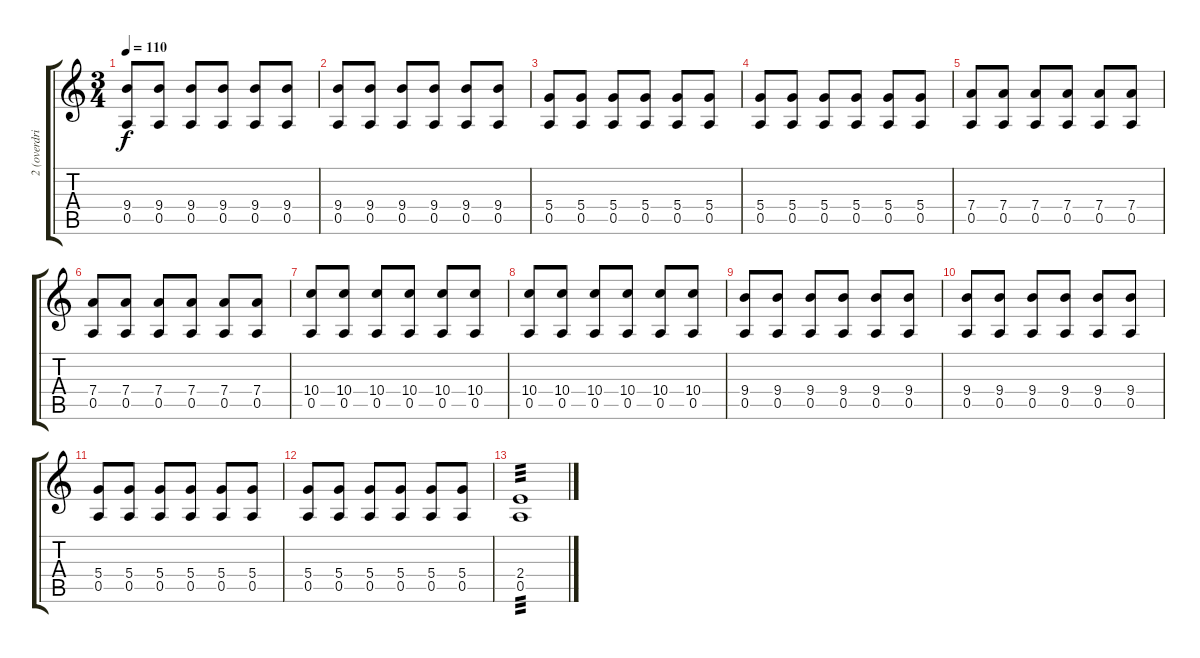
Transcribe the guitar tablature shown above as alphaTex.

\track ("2 (overdrive)" "2 (overdri") {instrument overdrivenguitar}
\staff {score tabs}
\tuning (E4 B3 G3 D3 A2 E2) {hide}
\ts (3 4)
\tempo 110
\clef g2
\ks c
(9.4 0.5).8{dy f} (9.4 0.5).8 (9.4 0.5).8 (9.4 0.5).8 (9.4 0.5).8 (9.4 0.5).8 |
(9.4 0.5).8 (9.4 0.5).8 (9.4 0.5).8 (9.4 0.5).8 (9.4 0.5).8 (9.4 0.5).8 |
(5.4 0.5).8 (5.4 0.5).8 (5.4 0.5).8 (5.4 0.5).8 (5.4 0.5).8 (5.4 0.5).8 |
(5.4 0.5).8 (5.4 0.5).8 (5.4 0.5).8 (5.4 0.5).8 (5.4 0.5).8 (5.4 0.5).8 |
(7.4 0.5).8 (7.4 0.5).8 (7.4 0.5).8 (7.4 0.5).8 (7.4 0.5).8 (7.4 0.5).8 |
(7.4 0.5).8 (7.4 0.5).8 (7.4 0.5).8 (7.4 0.5).8 (7.4 0.5).8 (7.4 0.5).8 |
(10.4 0.5).8 (10.4 0.5).8 (10.4 0.5).8 (10.4 0.5).8 (10.4 0.5).8 (10.4 0.5).8 |
(10.4 0.5).8 (10.4 0.5).8 (10.4 0.5).8 (10.4 0.5).8 (10.4 0.5).8 (10.4 0.5).8 |
(9.4 0.5).8 (9.4 0.5).8 (9.4 0.5).8 (9.4 0.5).8 (9.4 0.5).8 (9.4 0.5).8 |
(9.4 0.5).8 (9.4 0.5).8 (9.4 0.5).8 (9.4 0.5).8 (9.4 0.5).8 (9.4 0.5).8 |
(5.4 0.5).8 (5.4 0.5).8 (5.4 0.5).8 (5.4 0.5).8 (5.4 0.5).8 (5.4 0.5).8 |
(5.4 0.5).8 (5.4 0.5).8 (5.4 0.5).8 (5.4 0.5).8 (5.4 0.5).8 (5.4 0.5).8 |
(2.4 0.5).1{tp 3}
